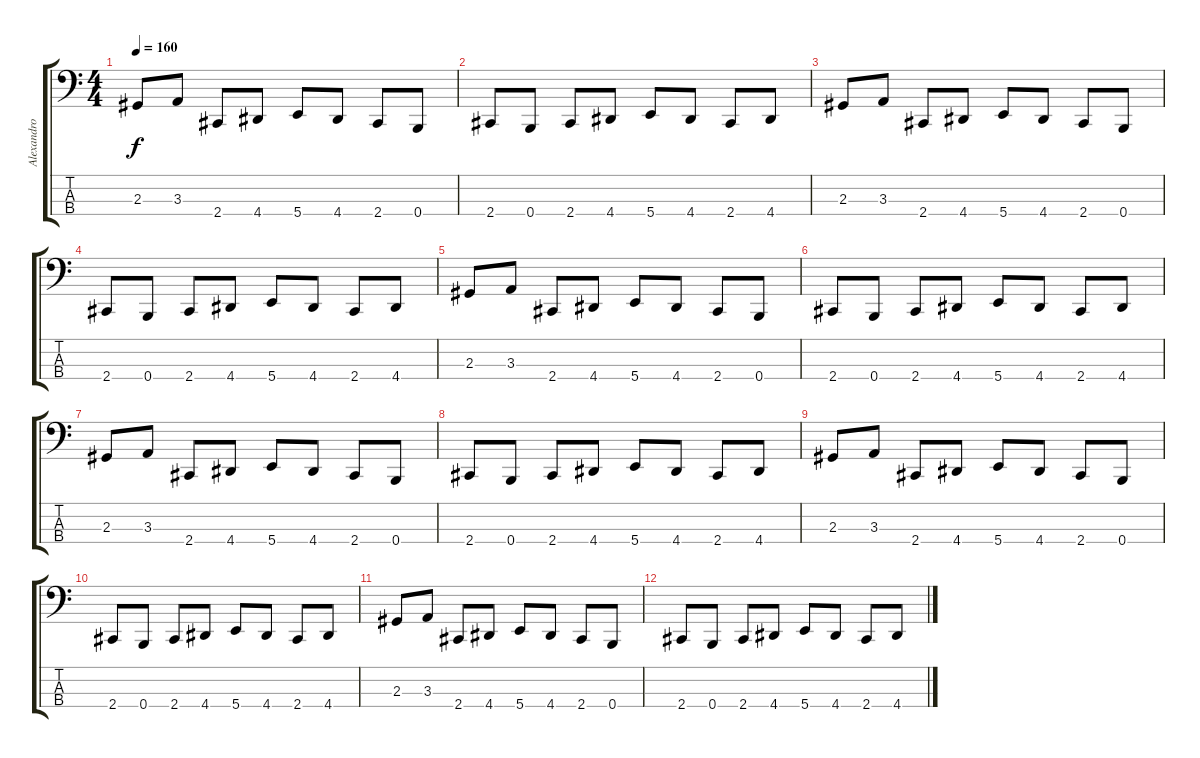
\track ("Alexandro" "Alexandro") {instrument electricbasspick}
\staff {score tabs}
\tuning (E2 B1 Gb1 B0) {hide}
\ts (4 4)
\tempo 160
\clef f4
\ks c
2.3.8{dy f} 3.3.8 2.4.8 4.4.8 5.4.8 4.4.8 2.4.8 0.4.8 |
2.4.8 0.4.8 2.4.8 4.4.8 5.4.8 4.4.8 2.4.8 4.4.8 |
2.3.8 3.3.8 2.4.8 4.4.8 5.4.8 4.4.8 2.4.8 0.4.8 |
2.4.8 0.4.8 2.4.8 4.4.8 5.4.8 4.4.8 2.4.8 4.4.8 |
2.3.8 3.3.8 2.4.8 4.4.8 5.4.8 4.4.8 2.4.8 0.4.8 |
2.4.8 0.4.8 2.4.8 4.4.8 5.4.8 4.4.8 2.4.8 4.4.8 |
2.3.8 3.3.8 2.4.8 4.4.8 5.4.8 4.4.8 2.4.8 0.4.8 |
2.4.8 0.4.8 2.4.8 4.4.8 5.4.8 4.4.8 2.4.8 4.4.8 |
2.3.8 3.3.8 2.4.8 4.4.8 5.4.8 4.4.8 2.4.8 0.4.8 |
2.4.8 0.4.8 2.4.8 4.4.8 5.4.8 4.4.8 2.4.8 4.4.8 |
2.3.8 3.3.8 2.4.8 4.4.8 5.4.8 4.4.8 2.4.8 0.4.8 |
2.4.8 0.4.8 2.4.8 4.4.8 5.4.8 4.4.8 2.4.8 4.4.8
